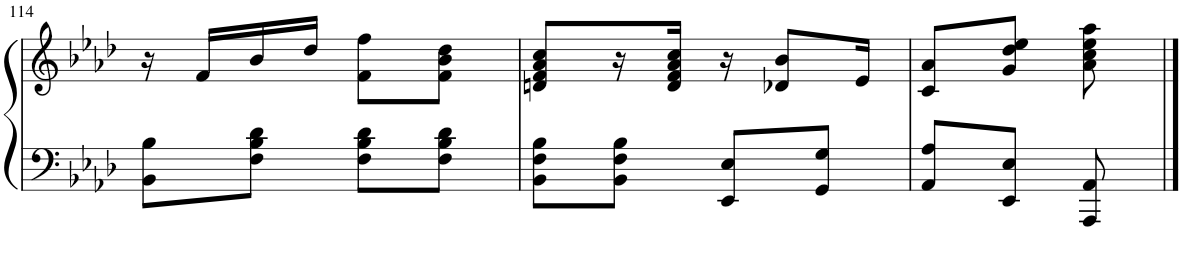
**kern	**kern
*part1	*part1
*staff2	*staff1
*I"Piano	*
*I'Pno.	*
!!LO:PB:g=z
*clefF4	*clefG2
*k[b-e-a-d-]	*k[b-e-a-d-]
*M2/4	*M2/4
=114	=114
8BB-\ 8B-\L	16r
.	16f/LL
8F\ 8B-\ 8d-\J	16b-/
.	16dd-/JJ
8F\ 8B-\ 8d-\L	8f\ 8ff\L
8F\ 8B-\ 8d-\J	8f\ 8b-\ 8dd-\J
=115	=115
8BB-\ 8F\ 8B-\L	8dn/ 8f/ 8a-/ 8cc/L
8BB-\ 8F\ 8B-\J	16r
.	16d/ 16f/ 16a-/ 16cc/JJ
8EE-/ 8E-/L	16r
.	8d-X/ 8b-/L
8GG/ 8G/J	.
.	16e-/Jk
=116	=116
8AA-/ 8A-/L	8c/ 8a-/L
8EE-/ 8E-/J	8g/ 8dd-/ 8ee-/J
8AAA-/ 8AA-/	8a-\ 8cc\ 8ee-\ 8aa-\
==	==
*-	*-
